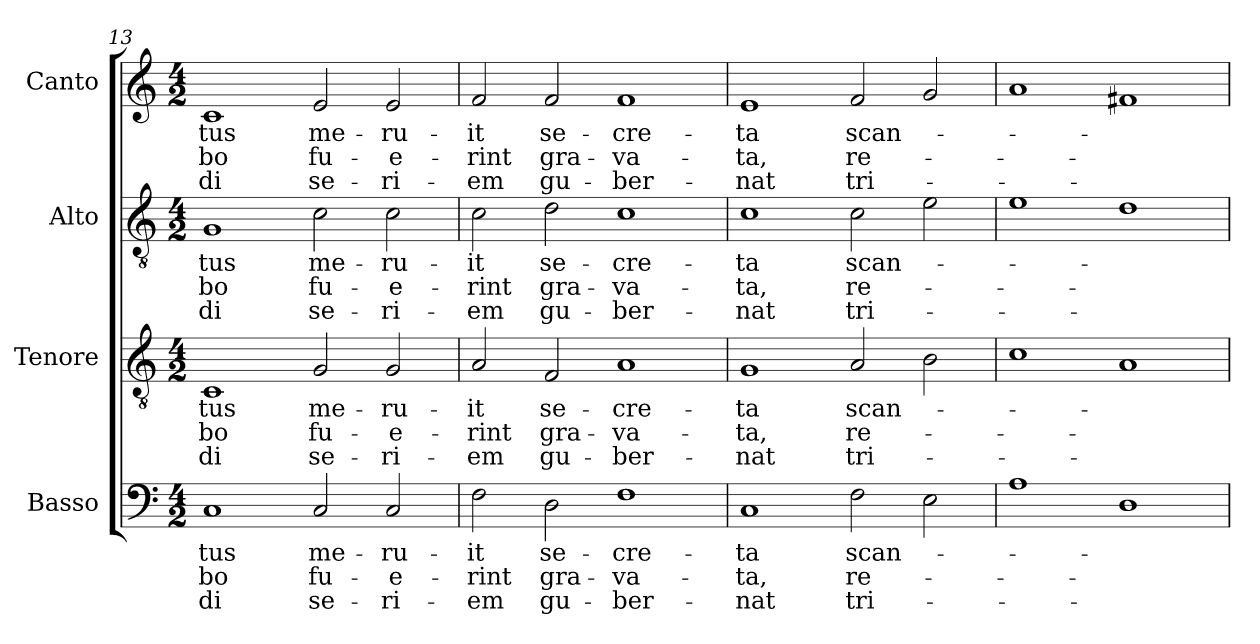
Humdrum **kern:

**kern	**text	**text	**text	**kern	**text	**text	**text	**kern	**text	**text	**text	**kern	**text	**text	**text
*part4	*part4	*part4	*part4	*part3	*part3	*part3	*part3	*part2	*part2	*part2	*part2	*part1	*part1	*part1	*part1
*staff4	*staff4	*staff4	*staff4	*staff3	*staff3	*staff3	*staff3	*staff2	*staff2	*staff2	*staff2	*staff1	*staff1	*staff1	*staff1
*I"Basso	*	*	*	*I"Tenore	*	*	*	*I"Alto	*	*	*	*I"Canto	*	*	*
*clefF4	*	*	*	*clefGv2	*	*	*	*clefGv2	*	*	*	*clefG2	*	*	*
*	*	*	*	*ITrd7c12	*	*	*	*ITrd7c12	*	*	*	*	*	*	*
*k[]	*	*	*	*k[]	*	*	*	*k[]	*	*	*	*k[]	*	*	*
*C:	*	*	*	*C:	*	*	*	*C:	*	*	*	*C:	*	*	*
*M4/2	*	*	*	*M4/2	*	*	*	*M4/2	*	*	*	*M4/2	*	*	*
=13	=13	=13	=13	=13	=13	=13	=13	=13	=13	=13	=13	=13	=13	=13	=13
!	!LO:LY:b:color=#000000	!LO:LY:b:color=#000000	!LO:LY:b:color=#000000	!	!	!	!	!	!	!	!	!	!	!	!
!	!	!	!	!	!LO:LY:b:color=#000000	!LO:LY:b:color=#000000	!LO:LY:b:color=#000000	!	!	!	!	!	!	!	!
!	!	!	!	!	!	!	!	!	!LO:LY:b:color=#000000	!LO:LY:b:color=#000000	!LO:LY:b:color=#000000	!	!	!	!
!	!	!	!	!	!	!	!	!	!	!	!	!	!LO:LY:b:color=#000000	!LO:LY:b:color=#000000	!LO:LY:b:color=#000000
1Ci	-tus	-bo	-di	1CCi	-tus	-bo	-di	1GGi	-tus	-bo	-di	1ci	-tus	-bo	-di
!	!LO:LY:b:color=#000000	!LO:LY:b:color=#000000	!LO:LY:b:color=#000000	!	!	!	!	!	!	!	!	!	!	!	!
!	!	!	!	!	!LO:LY:b:color=#000000	!LO:LY:b:color=#000000	!LO:LY:b:color=#000000	!	!	!	!	!	!	!	!
!	!	!	!	!	!	!	!	!	!LO:LY:b:color=#000000	!LO:LY:b:color=#000000	!LO:LY:b:color=#000000	!	!	!	!
!	!	!	!	!	!	!	!	!	!	!	!	!	!LO:LY:b:color=#000000	!LO:LY:b:color=#000000	!LO:LY:b:color=#000000
2Ci/	me-	fu-	se-	2GGi/	me-	fu-	se-	2Ci\	me-	fu-	se-	2ei/	me-	fu-	se-
!	!LO:LY:b:color=#000000	!LO:LY:b:color=#000000	!LO:LY:b:color=#000000	!	!	!	!	!	!	!	!	!	!	!	!
!	!	!	!	!	!LO:LY:b:color=#000000	!LO:LY:b:color=#000000	!LO:LY:b:color=#000000	!	!	!	!	!	!	!	!
!	!	!	!	!	!	!	!	!	!LO:LY:b:color=#000000	!LO:LY:b:color=#000000	!LO:LY:b:color=#000000	!	!	!	!
!	!	!	!	!	!	!	!	!	!	!	!	!	!LO:LY:b:color=#000000	!LO:LY:b:color=#000000	!LO:LY:b:color=#000000
2Ci/	-ru-	-e-	-ri-	2GGi/	-ru-	-e-	-ri-	2Ci\	-ru-	-e-	-ri-	2ei/	-ru-	-e-	-ri-
=14	=14	=14	=14	=14	=14	=14	=14	=14	=14	=14	=14	=14	=14	=14	=14
!	!LO:LY:b:color=#000000	!LO:LY:b:color=#000000	!LO:LY:b:color=#000000	!	!	!	!	!	!	!	!	!	!	!	!
!	!	!	!	!	!LO:LY:b:color=#000000	!LO:LY:b:color=#000000	!LO:LY:b:color=#000000	!	!	!	!	!	!	!	!
!	!	!	!	!	!	!	!	!	!LO:LY:b:color=#000000	!LO:LY:b:color=#000000	!LO:LY:b:color=#000000	!	!	!	!
!	!	!	!	!	!	!	!	!	!	!	!	!	!LO:LY:b:color=#000000	!LO:LY:b:color=#000000	!LO:LY:b:color=#000000
2Fi\	-it	-rint	-em	2AAi/	-it	-rint	-em	2Ci\	-it	-rint	-em	2fi/	-it	-rint	-em
!	!LO:LY:b:color=#000000	!LO:LY:b:color=#000000	!LO:LY:b:color=#000000	!	!	!	!	!	!	!	!	!	!	!	!
!	!	!	!	!	!LO:LY:b:color=#000000	!LO:LY:b:color=#000000	!LO:LY:b:color=#000000	!	!	!	!	!	!	!	!
!	!	!	!	!	!	!	!	!	!LO:LY:b:color=#000000	!LO:LY:b:color=#000000	!LO:LY:b:color=#000000	!	!	!	!
!	!	!	!	!	!	!	!	!	!	!	!	!	!LO:LY:b:color=#000000	!LO:LY:b:color=#000000	!LO:LY:b:color=#000000
2Di\	se-	gra-	gu-	2FFi/	se-	gra-	gu-	2Di\	se-	gra-	gu-	2fi/	se-	gra-	gu-
!	!LO:LY:b:color=#000000	!LO:LY:b:color=#000000	!LO:LY:b:color=#000000	!	!	!	!	!	!	!	!	!	!	!	!
!	!	!	!	!	!LO:LY:b:color=#000000	!LO:LY:b:color=#000000	!LO:LY:b:color=#000000	!	!	!	!	!	!	!	!
!	!	!	!	!	!	!	!	!	!LO:LY:b:color=#000000	!LO:LY:b:color=#000000	!LO:LY:b:color=#000000	!	!	!	!
!	!	!	!	!	!	!	!	!	!	!	!	!	!LO:LY:b:color=#000000	!LO:LY:b:color=#000000	!LO:LY:b:color=#000000
1Fi	-cre-	-va-	-ber-	1AAi	-cre-	-va-	-ber-	1Ci	-cre-	-va-	-ber-	1fi	-cre-	-va-	-ber-
!!LO:LB:g=z
=15	=15	=15	=15	=15	=15	=15	=15	=15	=15	=15	=15	=15	=15	=15	=15
!	!LO:LY:b:color=#000000	!LO:LY:b:color=#000000	!LO:LY:b:color=#000000	!	!	!	!	!	!	!	!	!	!	!	!
!	!	!	!	!	!LO:LY:b:color=#000000	!LO:LY:b:color=#000000	!LO:LY:b:color=#000000	!	!	!	!	!	!	!	!
!	!	!	!	!	!	!	!	!	!LO:LY:b:color=#000000	!LO:LY:b:color=#000000	!LO:LY:b:color=#000000	!	!	!	!
!	!	!	!	!	!	!	!	!	!	!	!	!	!LO:LY:b:color=#000000	!LO:LY:b:color=#000000	!LO:LY:b:color=#000000
1Ci	-ta	-ta,	-nat	1GGi	-ta	-ta,	-nat	1Ci	-ta	-ta,	-nat	1ei	-ta	-ta,	-nat
!	!LO:LY:b:color=#000000	!LO:LY:b:color=#000000	!LO:LY:b:color=#000000	!	!	!	!	!	!	!	!	!	!	!	!
!	!	!	!	!	!LO:LY:b:color=#000000	!LO:LY:b:color=#000000	!LO:LY:b:color=#000000	!	!	!	!	!	!	!	!
!	!	!	!	!	!	!	!	!	!LO:LY:b:color=#000000	!LO:LY:b:color=#000000	!LO:LY:b:color=#000000	!	!	!	!
!	!	!	!	!	!	!	!	!	!	!	!	!	!LO:LY:b:color=#000000	!LO:LY:b:color=#000000	!LO:LY:b:color=#000000
2Fi\	scan-	re-	tri-	2AAi/	scan-	re-	tri-	2Ci\	scan-	re-	tri-	2fi/	scan-	re-	tri-
2Ei\	.	.	.	2BBi\	.	.	.	2Ei\	.	.	.	2gi/	.	.	.
=16	=16	=16	=16	=16	=16	=16	=16	=16	=16	=16	=16	=16	=16	=16	=16
1Ai	.	.	.	1Ci	.	.	.	1Ei	.	.	.	1ai	.	.	.
1Di	.	.	.	1AAi	.	.	.	1Di	.	.	.	1f#Xi	.	.	.
=	=	=	=	=	=	=	=	=	=	=	=	=	=	=	=
*-	*-	*-	*-	*-	*-	*-	*-	*-	*-	*-	*-	*-	*-	*-	*-
